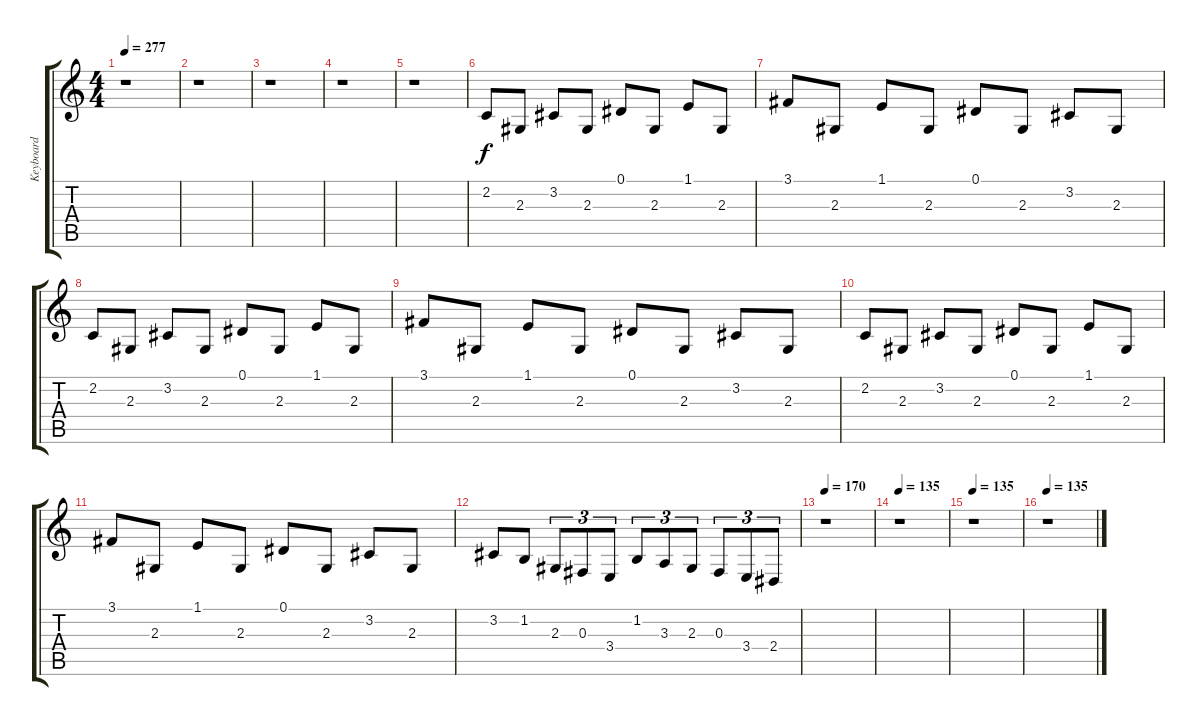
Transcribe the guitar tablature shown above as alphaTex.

\track ("Keyboard" "Keyboard") {instrument lead2sawtooth}
\staff {score tabs}
\tuning (Eb4 Bb3 Gb3 Db3 Ab2 Eb2) {hide}
\ts (4 4)
\tempo 277
\clef g2
\ks c
r.1{dy f} |
r.1 |
r.1 |
r.1 |
r.1 |
2.2.8 2.3.8 3.2.8 2.3.8 0.1.8 2.3.8 1.1.8 2.3.8 |
3.1.8 2.3.8 1.1.8 2.3.8 0.1.8 2.3.8 3.2.8 2.3.8 |
2.2.8 2.3.8 3.2.8 2.3.8 0.1.8 2.3.8 1.1.8 2.3.8 |
3.1.8 2.3.8 1.1.8 2.3.8 0.1.8 2.3.8 3.2.8 2.3.8 |
2.2.8 2.3.8 3.2.8 2.3.8 0.1.8 2.3.8 1.1.8 2.3.8 |
3.1.8 2.3.8 1.1.8 2.3.8 0.1.8 2.3.8 3.2.8 2.3.8 |
3.2.8 1.2.8 2.3.8{tu (3 2)} 0.3.8{tu (3 2)} 3.4.8{tu (3 2)} 1.2.8{tu (3 2)} 3.3.8{tu (3 2)} 2.3.8{tu (3 2)} 0.3.8{tu (3 2)} 3.4.8{tu (3 2)} 2.4.8{tu (3 2)} |
\tempo 170
r.1 |
\tempo 135
r.1 |
\tempo 135
r.1 |
\tempo 135
r.1
